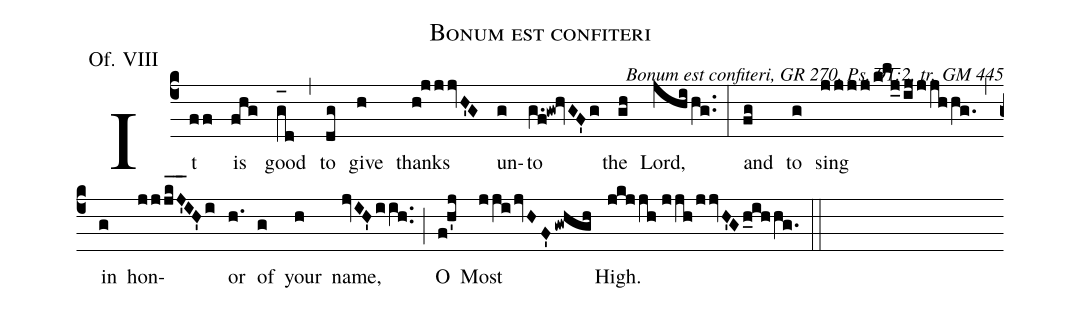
name: Bonum est confiteri;
office-part: Offertorium;
mode: 8;
annotation: Of. VIII;
commentary: Bonum est confiteri, GR 270, Ps. 91:2, tr. GM 445;
%%
(c4)It(ff) is(fhg) good(g_[oh:h]d) (,) to(dg) give(h) thanks(h!jjjvH'G) un(g)to(g.f!gw!hvGF'g) the(gh) Lord,(jhi/hg..) (:) and(fg) to(g) sing(jjjj/klj_ijjjhhg.) (,) in(g) hon(jjjk_[hl:1]J'_[hl:1]IH'i)or(h.) of(g)
your(h) name,(jvIH'iih..) (;) O(f!h'j) Most(jjijvHF'gwhgh) High.(jkjjh//jjh/jjvH'Gh_ihhg.) (::)
